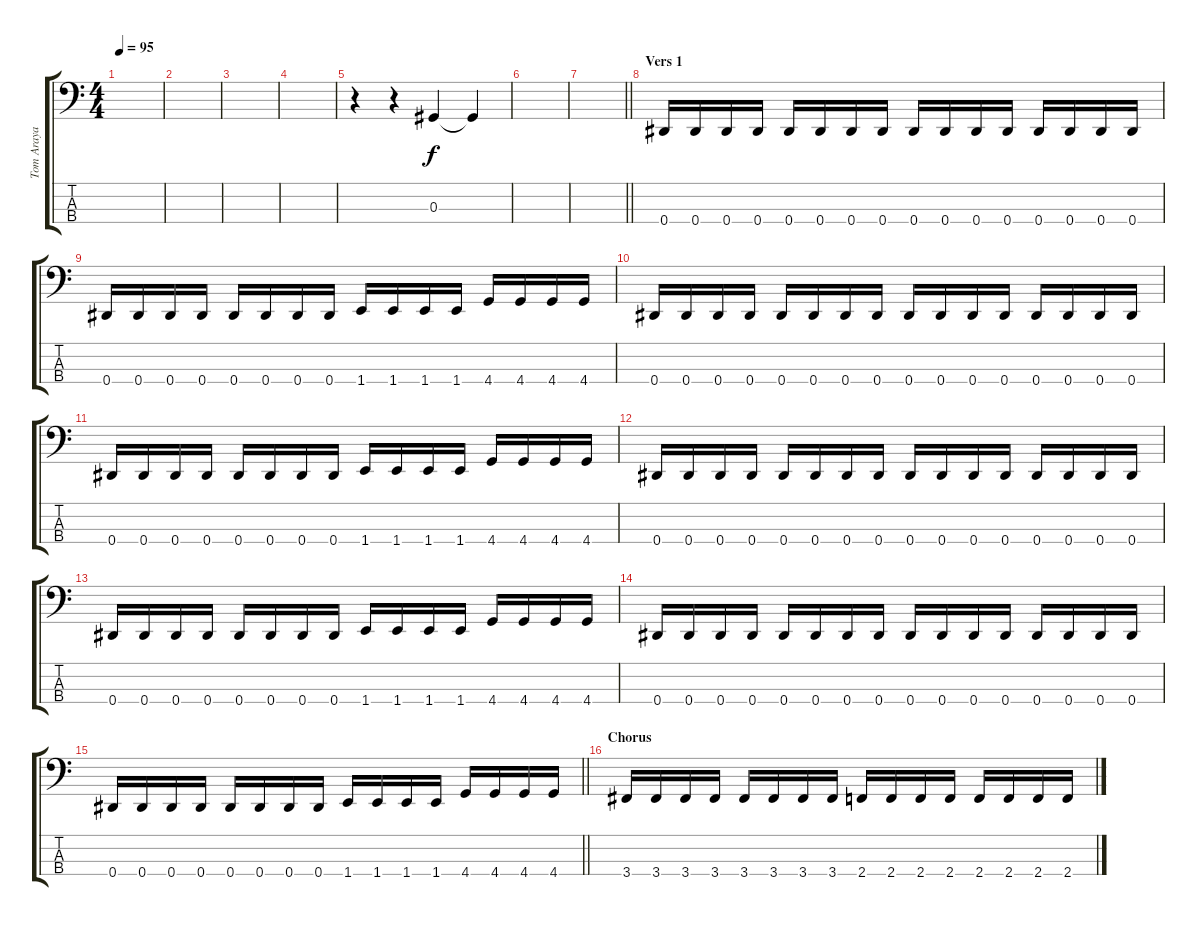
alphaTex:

\track ("Tom Araya" "Tom Araya") {instrument electricbasspick}
\staff {score tabs}
\tuning (Gb2 Db2 Ab1 Eb1) {hide}
\ts (4 4)
\tempo 95
\clef f4
\ks c
|
|
|
|
r.4 r.4 0.3.4 0.3{t}.4 |
|
\barLineRight lightlight
|
\section ("" "Vers 1")
0.4.16 0.4.16 0.4.16 0.4.16 0.4.16 0.4.16 0.4.16 0.4.16 0.4.16 0.4.16 0.4.16 0.4.16 0.4.16 0.4.16 0.4.16 0.4.16 |
0.4.16 0.4.16 0.4.16 0.4.16 0.4.16 0.4.16 0.4.16 0.4.16 1.4.16 1.4.16 1.4.16 1.4.16 4.4.16 4.4.16 4.4.16 4.4.16 |
0.4.16 0.4.16 0.4.16 0.4.16 0.4.16 0.4.16 0.4.16 0.4.16 0.4.16 0.4.16 0.4.16 0.4.16 0.4.16 0.4.16 0.4.16 0.4.16 |
0.4.16 0.4.16 0.4.16 0.4.16 0.4.16 0.4.16 0.4.16 0.4.16 1.4.16 1.4.16 1.4.16 1.4.16 4.4.16 4.4.16 4.4.16 4.4.16 |
0.4.16 0.4.16 0.4.16 0.4.16 0.4.16 0.4.16 0.4.16 0.4.16 0.4.16 0.4.16 0.4.16 0.4.16 0.4.16 0.4.16 0.4.16 0.4.16 |
0.4.16 0.4.16 0.4.16 0.4.16 0.4.16 0.4.16 0.4.16 0.4.16 1.4.16 1.4.16 1.4.16 1.4.16 4.4.16 4.4.16 4.4.16 4.4.16 |
0.4.16 0.4.16 0.4.16 0.4.16 0.4.16 0.4.16 0.4.16 0.4.16 0.4.16 0.4.16 0.4.16 0.4.16 0.4.16 0.4.16 0.4.16 0.4.16 |
\barLineRight lightlight
0.4.16 0.4.16 0.4.16 0.4.16 0.4.16 0.4.16 0.4.16 0.4.16 1.4.16 1.4.16 1.4.16 1.4.16 4.4.16 4.4.16 4.4.16 4.4.16 |
\section ("" "Chorus")
3.4.16 3.4.16 3.4.16 3.4.16 3.4.16 3.4.16 3.4.16 3.4.16 2.4.16 2.4.16 2.4.16 2.4.16 2.4.16 2.4.16 2.4.16 2.4.16
